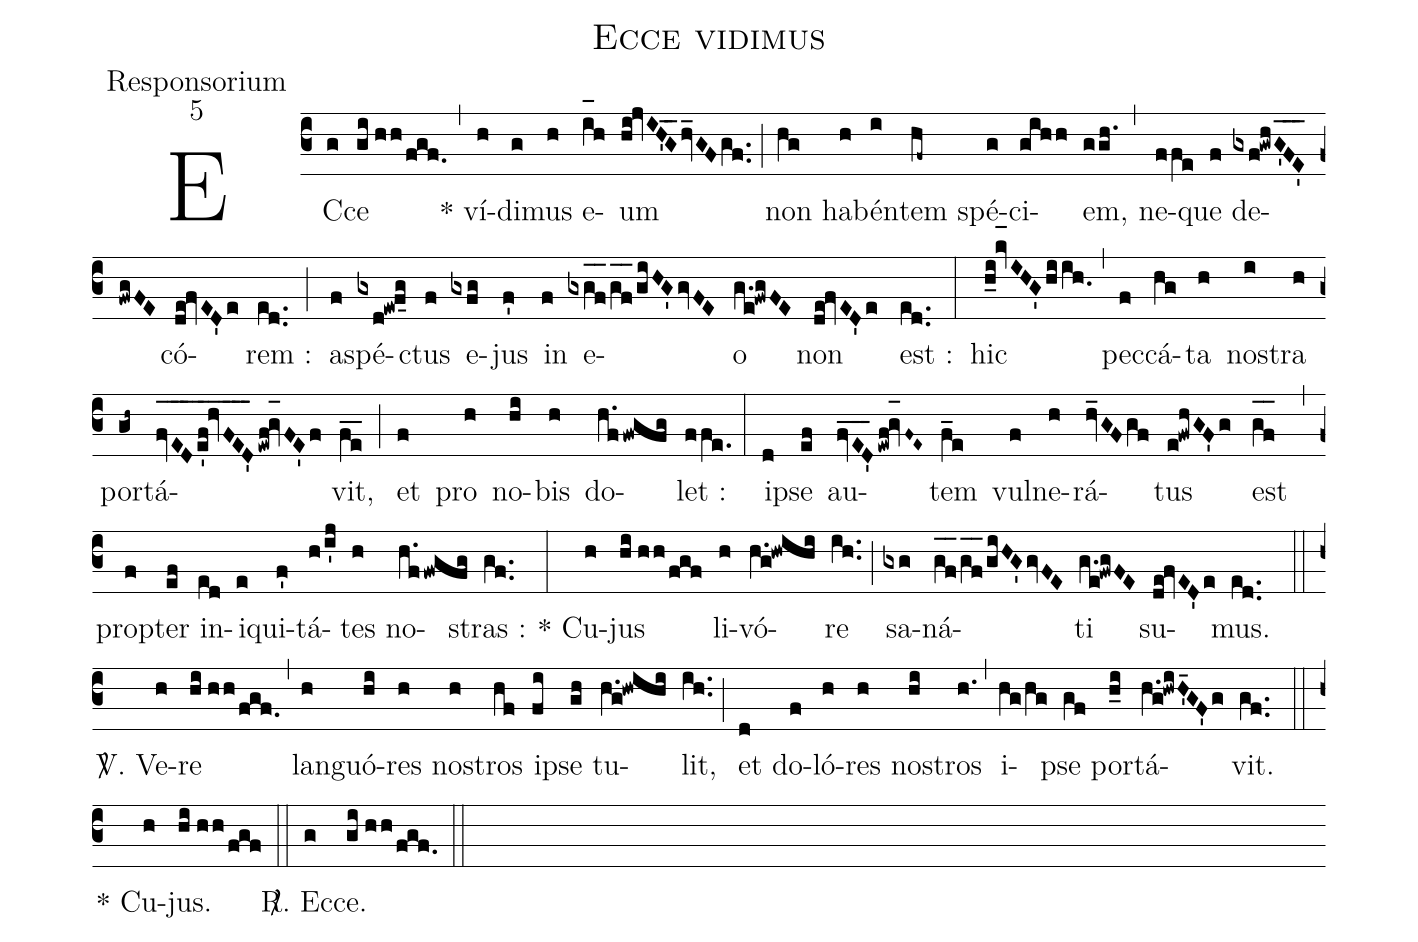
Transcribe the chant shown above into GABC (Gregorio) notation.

name:Ecce vidimus ;
office-part:Responsorium;
mode:5;
%%
(c3) EC(g)ce(gi//hh/fgf.) (,) * ví(h)di(g)mus(h) e(i_[oh:h]h)um(hi!jvIH'_5G_2hv_GFgf..) (;) non(hg) ha(h)bén(i)tem(hf~) spé(g)ci(gihh)em,(ggh.) (,) ne(ffe)que(f) de(gxf!gwhG'_[oh:h]F_[oh:h]E'_[oh:h]fwgFE)có(de!fvED'e)rem :(ed..) (;) a(f)spé(gxd!ew!f_5g)ctus(f) e(gxfg)jus(f') <nlba>in(f) e(gxg_[oh:h]f_2[oh:h]/g_[oh:h]f_[oh:h]/giHG'gvFE)o</nlba>(g.e!fwgFE) non(de!fvED'e) est :(ed..) (:) hic(h_i!kv_[oh:h+1mm]IHG'hiih.0) (,) pec(f)cá(hg)ta(h) no(i)stra(h) por(gh~)tá(fv_E_D_e'f_!hv_F_E_D'_3ewf!gv_[oh:h]FE'f)vit,(fe__) (;) et(f) pro(h) no(hi)bis(h) do(h.ffwgfg)let :(ffe.) (:) i(d)pse(ef) au(fv_E_D'_3/!ewf!gv_[oh:h]F~E~)tem(f_e) vul(f)ne(h)rá(hv_GFgf)tus(e!fwhGF'g) est(g_[oh:h]f_[oh:h]) (,) pro(f)pter(ef) in(ed)i(e)qui(f')tá(h/i'j)tes(h) no(h.ffwgfg)stras :(gf..) (:) * Cu(h)jus(hi//hh/fgf) li(h)vó(h.g!hwihi)re(ih..) (;) sa(gxg)ná(g_[oh:h]f_2[oh:h]/g_[oh:h]f_[oh:h]/giHG'gvFE)ti(g.e!fwgFE) su(de!fvED'e)mus.(ed..) (::)
<sp>V/</sp>. Ve(h)re(hi//hh/fgf.) (,) lan(h)guó(hi)res(h) no(h)stros(hf) i(fi)pse(gh) tu(h.g!hwihi)lit,(ih..) (;) et(d) do(f)ló(h)res(h) no(hi)stros(h.) (,) i(hg/hg)pse(gf) por(h_i)tá(h.g!hwiH'_4GF'g)vit.(gf..) (::) * Cu(h)jus.(hi//hh/fgf) (::) <sp>R/</sp>. Ec(g)ce.(gi//hh/fgf.) (::)
